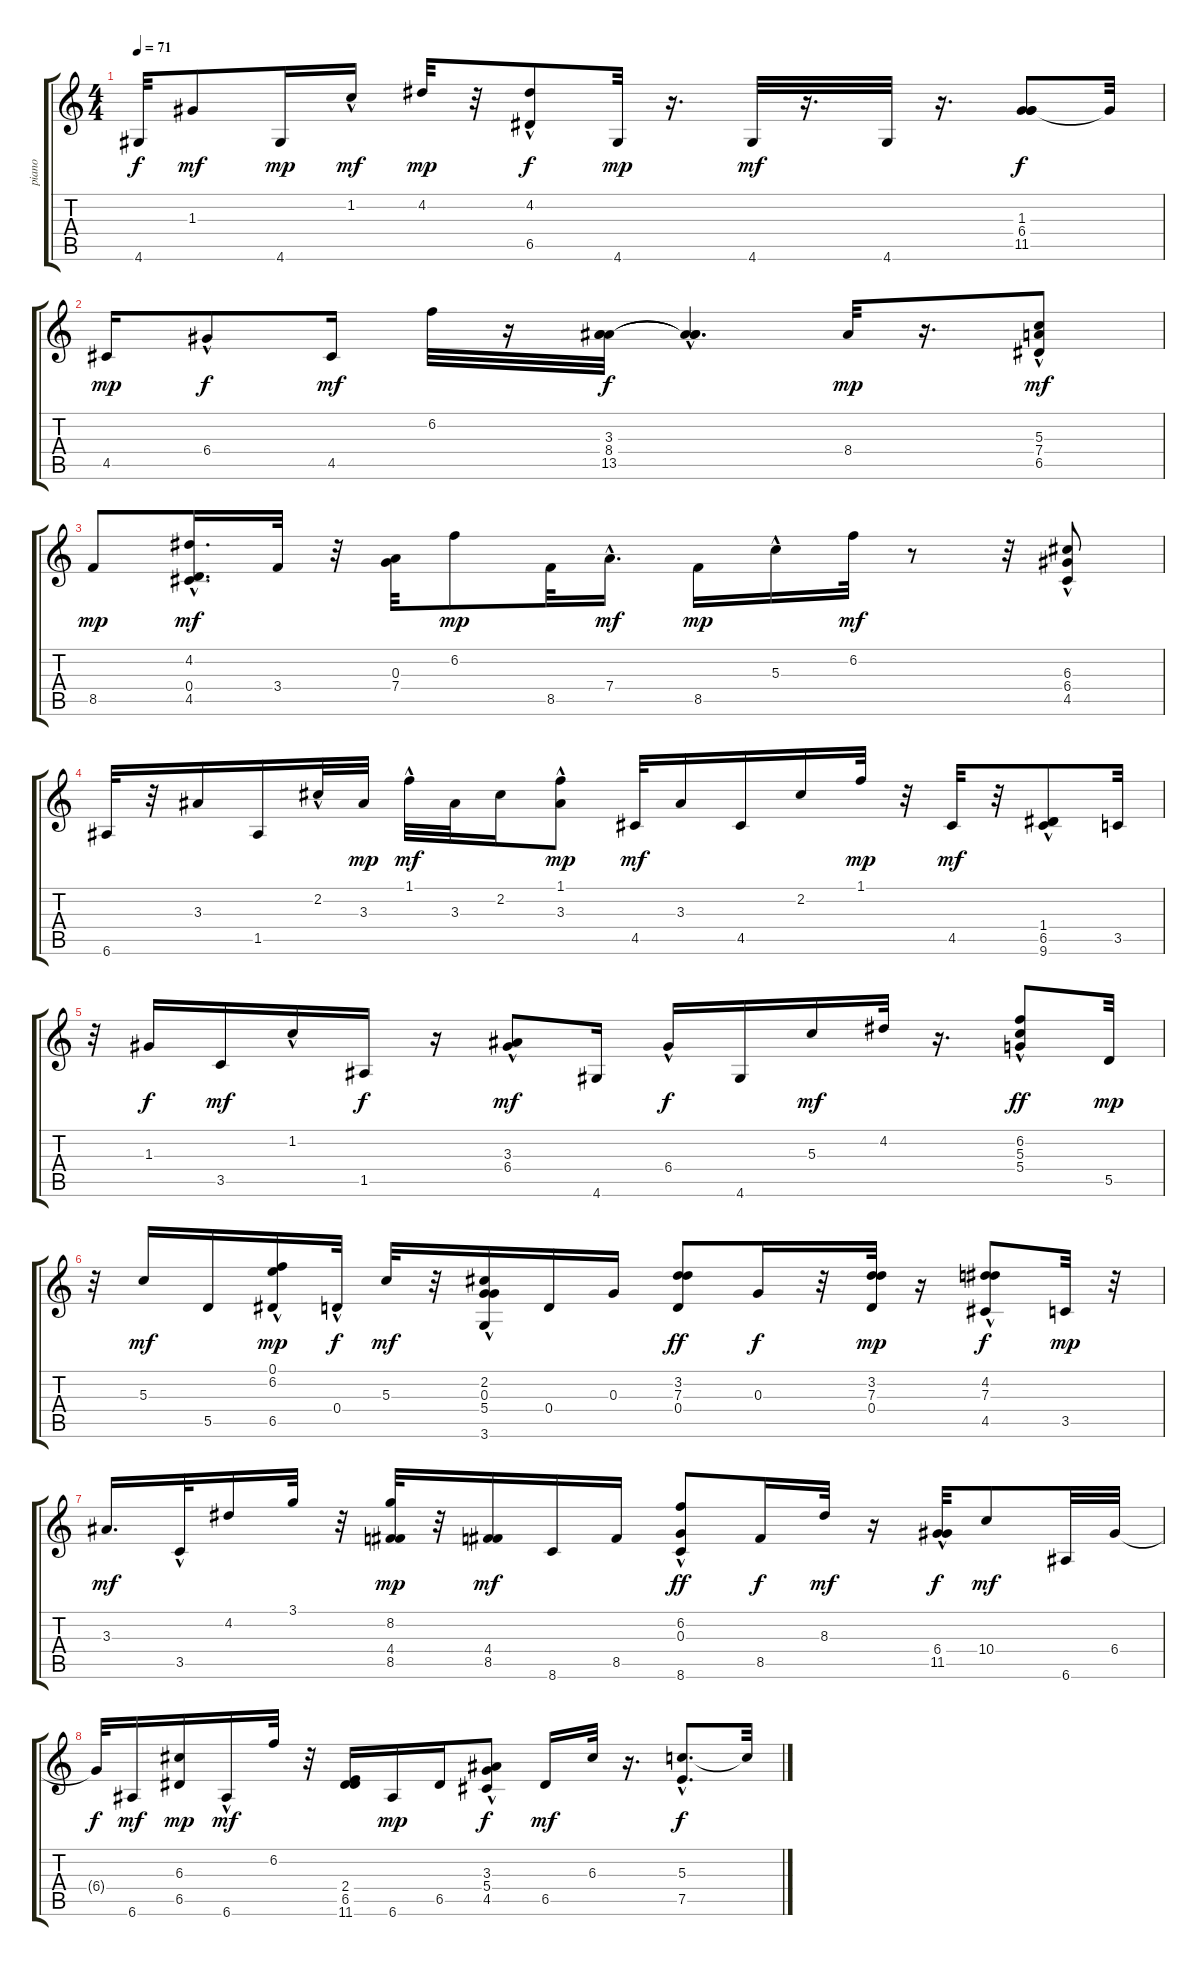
\track ("piano" "piano") {instrument acousticguitarnylon}
\staff {score tabs}
\tuning (E4 B3 G3 D3 A2 E2) {hide}
\ts (4 4)
\tempo 71
\clef g2
\ks c
4.6{t}.32{dy f} 1.3.8{dy mf} 4.6.16{dy mp} 1.2{hac}.16{dy mf} 4.2.32{dy mp} r.32 (4.2{hac} 6.5{hac}).8{dy f} 4.6.32{dy mp} r.16{d} 4.6.32{dy mf} r.16{d} 4.6.32 r.16{d} (1.3 6.4 11.5).8{dy f} 6.4{t}.32 |
4.5.16{dy mp} 6.4{hac}.8{dy f} 4.5.16{dy mf} 6.2.32 r.16 (3.3 8.4 13.5).32{dy f} (3.3{t} 8.4{hac t} 13.5{t}).4{d} 8.4.32{dy mp} r.16{d} (5.3{hac} 7.4{hac} 6.5{hac}).8{dy mf} |
8.5.8{dy mp} (4.2 0.4{hac} 4.5{hac}).16{d dy mf} 3.4.32 r.32 (0.3 7.4).32 6.2.8{dy mp} 8.5.32 7.4{hac}.16{d dy mf} 8.5.16{dy mp} 5.3{hac}.16 6.2.32{dy mf} r.8 r.32 (6.3{hac} 6.4 4.5).8 |
6.6.32 r.32 3.3.16 1.5.16 2.2{hac}.32 3.3.32{dy mp} 1.1{hac}.32{dy mf} 3.3.32 2.2.16 (1.1 3.3{hac}).8{dy mp} 4.5.32{dy mf} 3.3.16 4.5.16 2.2.16 1.1.32{dy mp} r.32 4.5.32{dy mf} r.32 (1.4 6.5 9.6{hac}).8 3.5.32 |
r.32 1.3.16{dy f} 3.5.16{dy mf} 1.2{hac}.16 1.5.16{dy f} r.16 (3.3{hac} 6.4).8{dy mf} 4.6.16 6.4{hac}.16{dy f} 4.6.16 5.3.16{dy mf} 4.2.32 r.16{d} (6.2{hac} 5.3 5.4{hac}).8{dy ff} 5.5.32{dy mp} |
r.32 5.3.16{dy mf} 5.5.16 (0.1{hac} 6.2{hac} 6.5).16{dy mp} 0.4{hac}.32{dy f} 5.3.32{dy mf} r.32 (2.2 0.3 5.4 3.6{hac}).16 0.4.16 0.3.16 (3.2 7.3 0.4).8{dy ff} 0.3.16{dy f} r.32 (3.2 7.3 0.4).32{dy mp} r.16 (4.2 7.3 4.5{hac}).8{dy f} 3.5.32{dy mp} r.32 |
3.3.16{d dy mf} 3.5{hac}.32 4.2.16 3.1.32 r.32 (8.2 4.4 8.5).32{dy mp} r.32 (4.4 8.5).16{dy mf} 8.6.16 8.5.16 (6.2{hac} 0.3{hac} 8.6{hac}).8{dy ff} 8.5.16{dy f} 8.3.32{dy mf} r.16 (6.4 11.5{hac}).32{dy f} 10.4.8{dy mf} 6.6.32 6.4.32 |
6.4{t}.32{dy f} 6.6.16{dy mf} (6.3 6.5).16{dy mp} 6.6{hac}.16{dy mf} 6.2.32 r.32 (2.4 6.5 11.6).16 6.6.16{dy mp} 6.5.16 (3.3{hac} 5.4{hac} 4.5{hac}).8{dy f} 6.5.16{dy mf} 6.3.32 r.16{d} (5.3{hac} 7.5{hac}).8{d dy f} 5.3{t}.32
